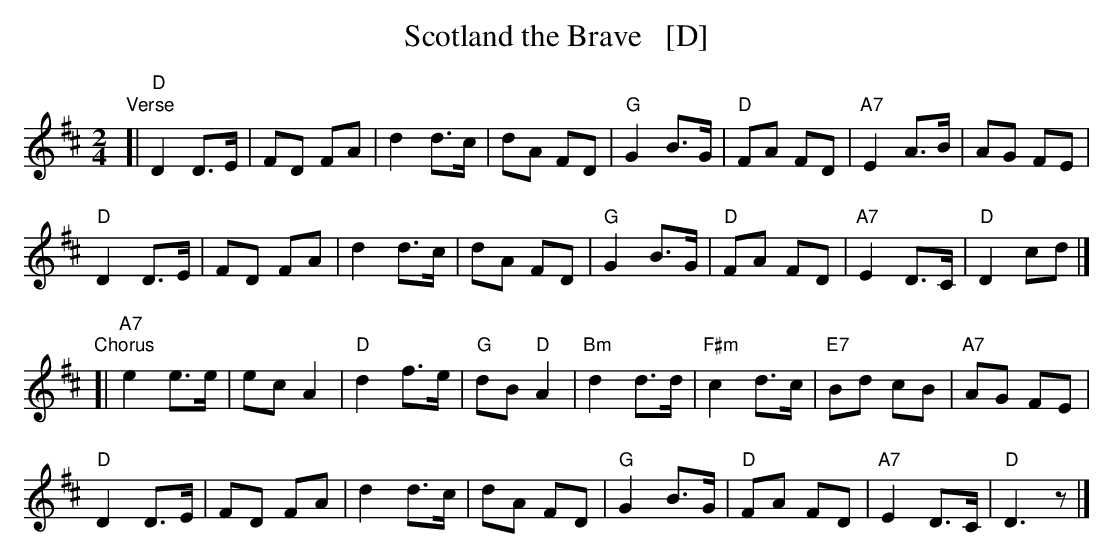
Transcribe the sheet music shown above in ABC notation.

X:1
T: Scotland the Brave   [D]
M: 2/4
L: 1/8
K: D
"Verse"[|\
"D"D2 D>E | FD FA | d2 d>c | dA FD | "G"G2 B>G | "D"FA FD | "A7"E2 A>B | AG FE |
"D"D2 D>E | FD FA | d2 d>c | dA FD | "G"G2 B>G | "D"FA FD | "A7"E2 D>C | "D"D2 cd |]
"Chorus"[|\
"A7"e2 e>e | ec A2 | "D"d2 f>e | "G"dB "D"A2 | "Bm"d2 d>d | "F#m"c2 d>c | "E7"Bd cB | "A7"AG FE |
"D"D2 D>E | FD FA | d2 d>c | dA FD | "G"G2 B>G | "D"FA FD | "A7"E2 D>C | "D"D3 z |]
